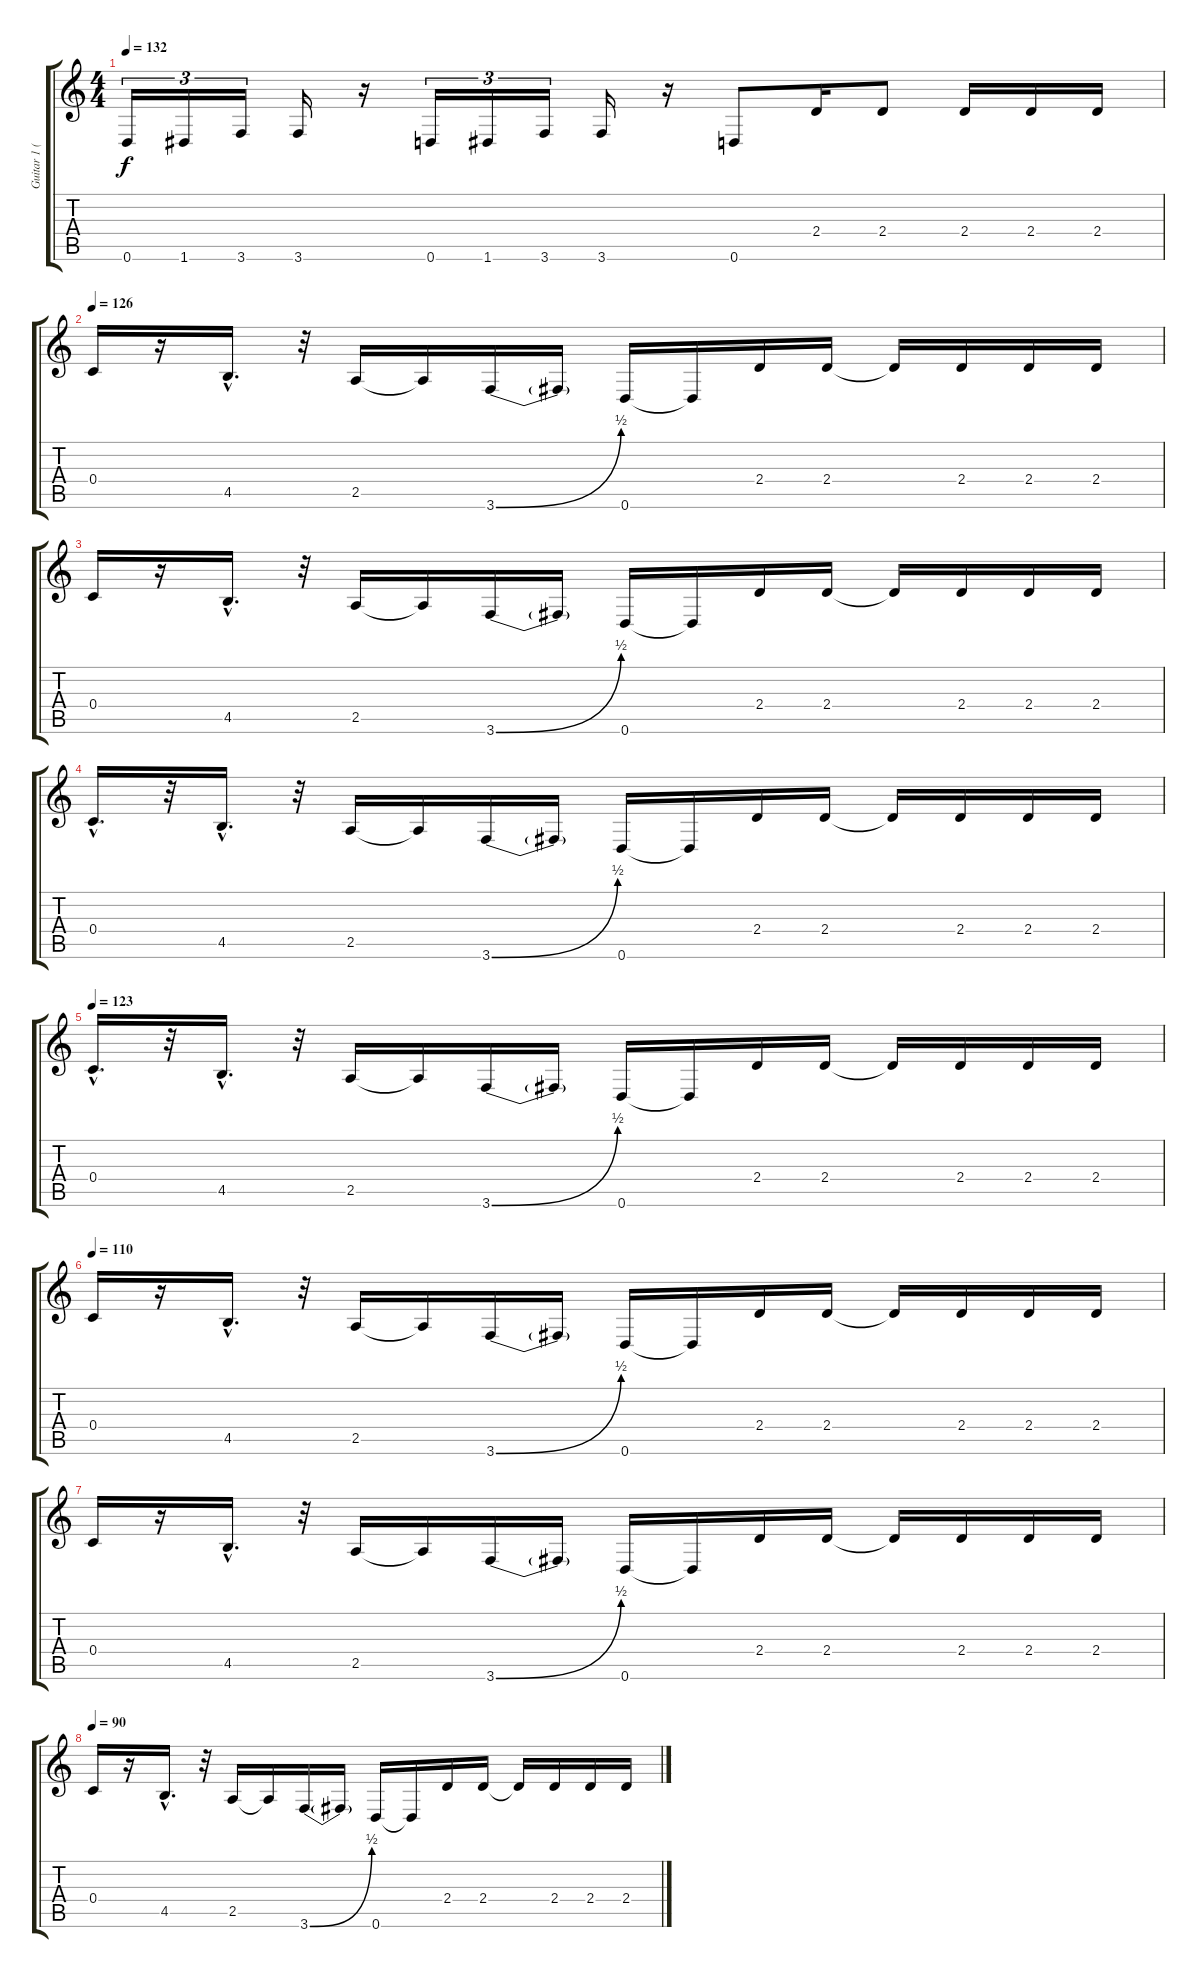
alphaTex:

\track ("Guitar 1 (Part 1 and 3)" "Guitar 1 (") {instrument distortionguitar}
\staff {score tabs}
\tuning (D4 A3 F3 C3 G2 D2) {hide}
\ts (4 4)
\tempo 132
\clef g2
\ks c
0.6.16{tu (3 2) dy f} 1.6.16{tu (3 2)} 3.6.16{tu (3 2)} 3.6.16 r.16 0.6.16{tu (3 2)} 1.6.16{tu (3 2)} 3.6.16{tu (3 2)} 3.6.16 r.16 0.6.8 2.4.16 2.4.8 2.4.16 2.4.16 2.4.16 |
\tempo 126
0.4.16 r.16 4.5{hac}.16{d} r.32 2.5.16 2.5{t}.16 3.6{be (bend 0 0 60 2)}.16 3.6{t}.16 0.6.16 0.6{t}.16 2.4.16 2.4.16 2.4{t}.16 2.4.16 2.4.16 2.4.16 |
0.4.16 r.16 4.5{hac}.16{d} r.32 2.5.16 2.5{t}.16 3.6{be (bend 0 0 60 2)}.16 3.6{t}.16 0.6.16 0.6{t}.16 2.4.16 2.4.16 2.4{t}.16 2.4.16 2.4.16 2.4.16 |
0.4{hac}.16{d} r.32 4.5{hac}.16{d} r.32 2.5.16 2.5{t}.16 3.6{be (bend 0 0 60 2)}.16 3.6{t}.16 0.6.16 0.6{t}.16 2.4.16 2.4.16 2.4{t}.16 2.4.16 2.4.16 2.4.16 |
\tempo 123
0.4{hac}.16{d} r.32 4.5{hac}.16{d} r.32 2.5.16 2.5{t}.16 3.6{be (bend 0 0 60 2)}.16 3.6{t}.16 0.6.16 0.6{t}.16 2.4.16 2.4.16 2.4{t}.16 2.4.16 2.4.16 2.4.16 |
\tempo 110
0.4.16 r.16 4.5{hac}.16{d} r.32 2.5.16 2.5{t}.16 3.6{be (bend 0 0 60 2)}.16 3.6{t}.16 0.6.16 0.6{t}.16 2.4.16 2.4.16 2.4{t}.16 2.4.16 2.4.16 2.4.16 |
0.4.16 r.16 4.5{hac}.16{d} r.32 2.5.16 2.5{t}.16 3.6{be (bend 0 0 60 2)}.16 3.6{t}.16 0.6.16 0.6{t}.16 2.4.16 2.4.16 2.4{t}.16 2.4.16 2.4.16 2.4.16 |
\tempo 90
0.4.16 r.16 4.5{hac}.16{d} r.32 2.5.16 2.5{t}.16 3.6{be (bend 0 0 60 2)}.16 3.6{t}.16 0.6.16 0.6{t}.16 2.4.16 2.4.16 2.4{t}.16 2.4.16 2.4.16 2.4.16
